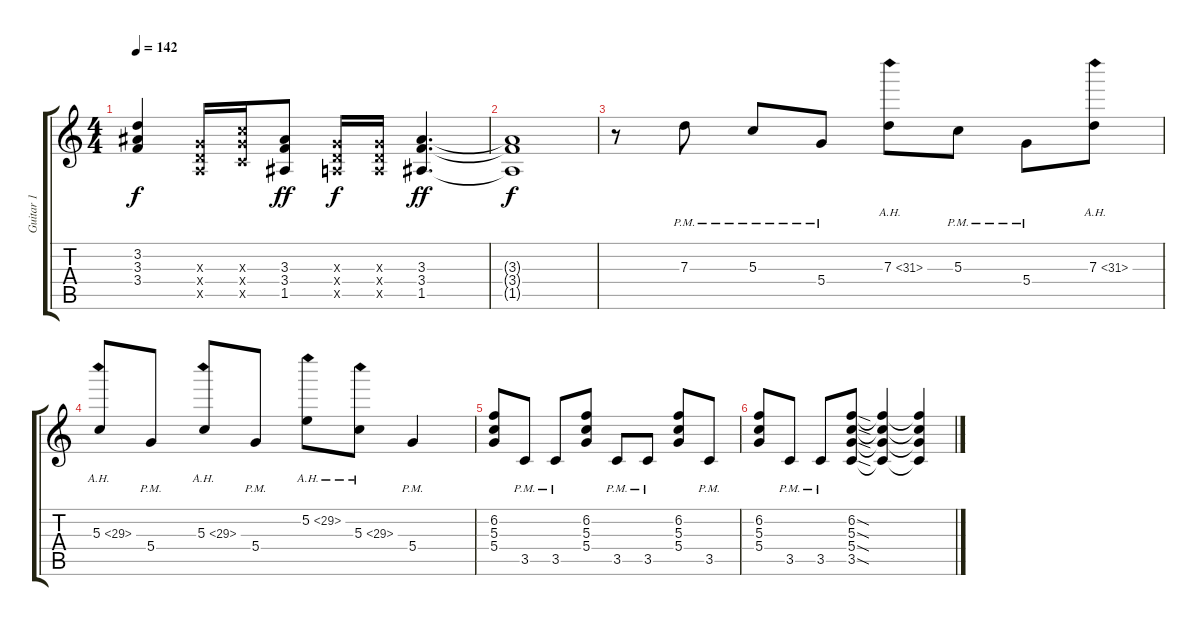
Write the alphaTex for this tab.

\track ("Guitar 1" "Guitar 1") {instrument distortionguitar}
\staff {score tabs}
\tuning (E4 B3 G3 D3 A2 E2) {hide}
\ts (4 4)
\tempo 142
\clef g2
\ks c
(3.2 3.3 3.4).4{txt "" dy f} (0.3{x} 0.4{x} 0.5{x}).16 (5.3{x} 5.4{x} 3.5{x}).16 (3.3 3.4 1.5).8{dy ff} (0.3{x} 0.4{x} 0.5{x}).16{dy f} (0.3{x} 0.4{x} 0.5{x}).16 (3.3 3.4 1.5).4{d dy ff} |
(3.3{t} 3.4{t} 1.5{t}).1{dy f} |
r.8 7.3{pm}.8 5.3{pm}.8 5.4{pm}.8 7.3{ah 24}.8 5.3{pm}.8 5.4{pm}.8 7.3{ah 24}.8 |
5.3{ah 24}.8 5.4{pm}.8 5.3{ah 24}.8 5.4{pm}.8 5.2{ah 24}.8 5.3{ah 24}.8 5.4{pm}.4 |
(6.2 5.3 5.4).8 3.5{pm}.8 3.5{pm}.8 (6.2 5.3 5.4).8 3.5{pm}.8 3.5{pm}.8 (6.2 5.3 5.4).8 3.5{pm}.8 |
(6.2 5.3 5.4).8 3.5{pm}.8 3.5{pm}.8 (6.2{sod} 5.3{sod} 5.4{sod} 3.5{sod}).8 (6.2{t} 5.3{t} 5.4{t} 3.5{t}).4 (6.2{t} 5.3{t} 5.4{t} 3.5{t}).4
